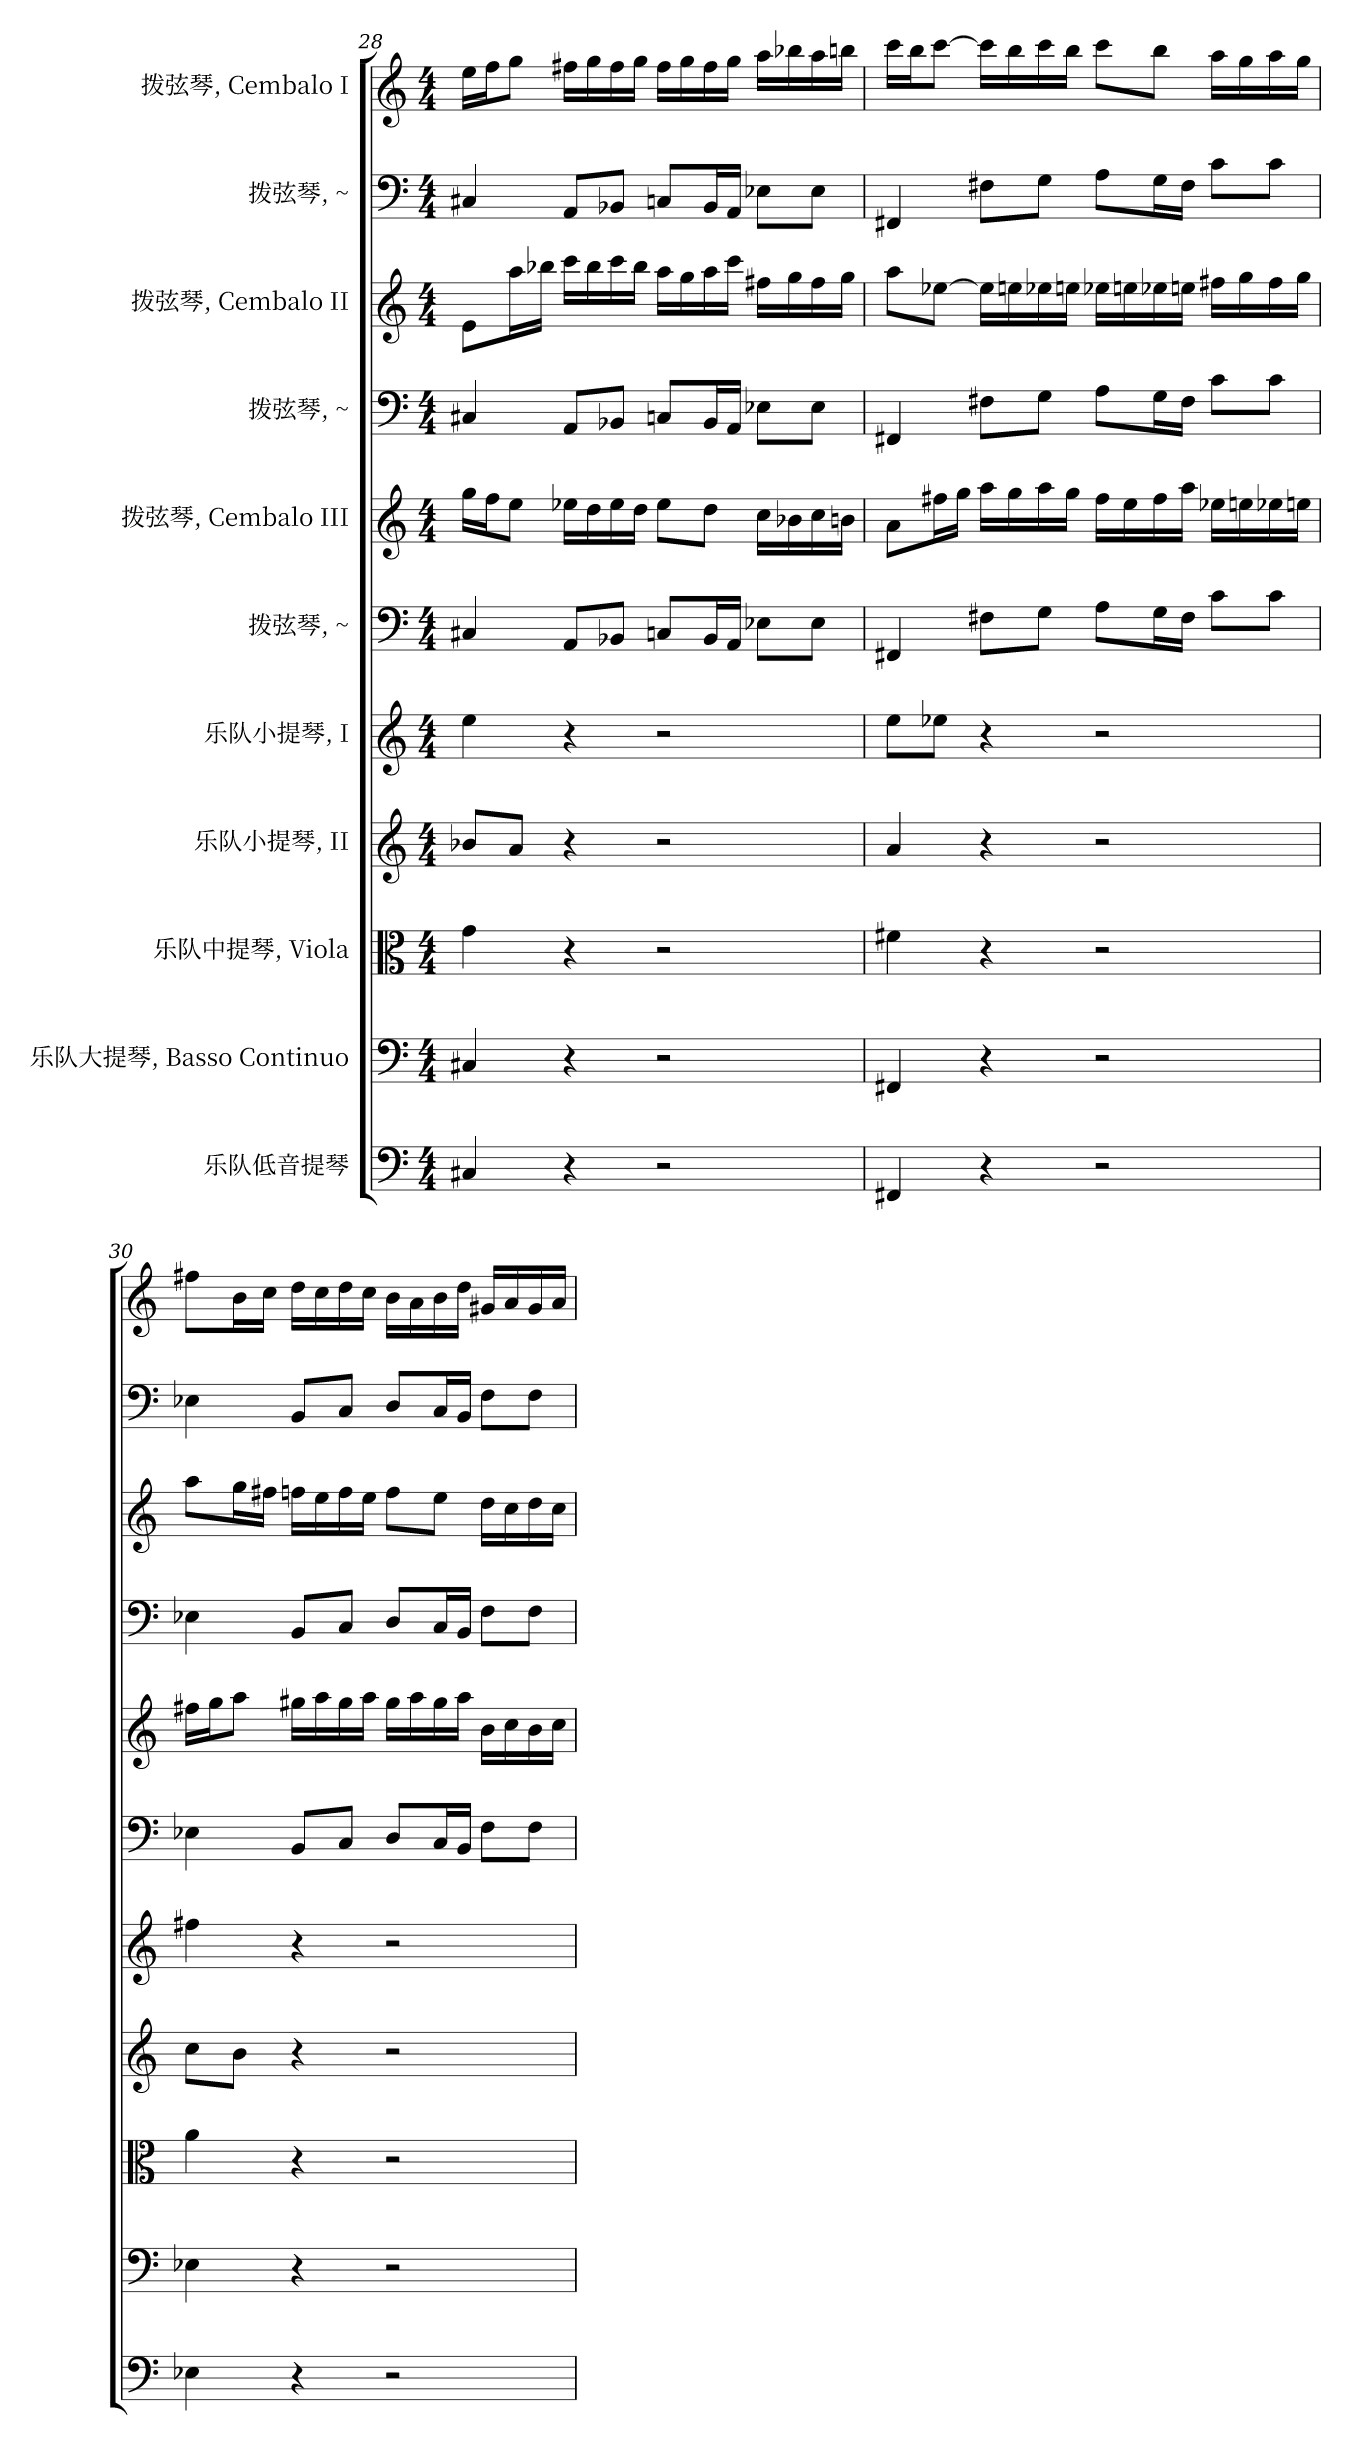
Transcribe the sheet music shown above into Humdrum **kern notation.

**kern	**kern	**kern	**kern	**kern	**kern	**kern	**kern	**kern	**kern	**kern
*part11	*part10	*part9	*part8	*part7	*part6	*part5	*part4	*part3	*part2	*part1
*staff11	*staff10	*staff9	*staff8	*staff7	*staff6	*staff5	*staff4	*staff3	*staff2	*staff1
*I"乐队低音提琴	*I"乐队大提琴, Basso Continuo	*I"乐队中提琴, Viola	*I"乐队小提琴, II	*I"乐队小提琴, I	*I"拨弦琴, ~	*I"拨弦琴, Cembalo III	*I"拨弦琴, ~	*I"拨弦琴, Cembalo II	*I"拨弦琴, ~	*I"拨弦琴, Cembalo I
*clefF4	*clefF4	*clefC3	*clefG2	*clefG2	*clefF4	*clefG2	*clefF4	*clefG2	*clefF4	*clefG2
*ITrd7c12	*	*	*	*	*	*	*	*	*	*
*k[]	*k[]	*k[]	*k[]	*k[]	*k[]	*k[]	*k[]	*k[]	*k[]	*k[]
*M4/4	*M4/4	*M4/4	*M4/4	*M4/4	*M4/4	*M4/4	*M4/4	*M4/4	*M4/4	*M4/4
=28	=28	=28	=28	=28	=28	=28	=28	=28	=28	=28
4CC#X/	4C#X/	4g\	8b-X/L	4ee\	4C#X/	16gg\LL	4C#X/	8e\L	4C#X/	16ee\LL
.	.	.	.	.	.	16ff\J	.	.	.	16ff\J
.	.	.	8a/J	.	.	8ee\J	.	16aa\L	.	8gg\J
.	.	.	.	.	.	.	.	16bb-X\JJ	.	.
4r	4r	4r	4r	4r	8AA/L	16ee-X\LL	8AA/L	16ccc\LL	8AA/L	16ff#X\LL
.	.	.	.	.	.	16dd\	.	16bb-\	.	16gg\
.	.	.	.	.	8BB-X/J	16ee-\	8BB-X/J	16ccc\	8BB-X/J	16ff#\
.	.	.	.	.	.	16dd\JJ	.	16bb-\JJ	.	16gg\JJ
2r	2r	2r	2r	2r	8Cn/L	8ee-\L	8Cn/L	16aa\LL	8Cn/L	16ff#\LL
.	.	.	.	.	.	.	.	16gg\	.	16gg\
.	.	.	.	.	16BB-/L	8dd\J	16BB-/L	16aa\	16BB-/L	16ff#\
.	.	.	.	.	16AA/JJ	.	16AA/JJ	16ccc\JJ	16AA/JJ	16gg\JJ
.	.	.	.	.	8E-X\L	16cc\LL	8E-X\L	16ff#X\LL	8E-X\L	16aa\LL
.	.	.	.	.	.	16b-X\	.	16gg\	.	16bb-X\
.	.	.	.	.	8E-\J	16cc\	8E-\J	16ff#\	8E-\J	16aa\
.	.	.	.	.	.	16bn\JJ	.	16gg\JJ	.	16bbn\JJ
!!LO:PB:g=z
=29	=29	=29	=29	=29	=29	=29	=29	=29	=29	=29
4FFF#X/	4FF#X/	4f#X\	4a/	8ee\L	4FF#X/	8a\L	4FF#X/	8aa\L	4FF#X/	16ccc\LL
.	.	.	.	.	.	.	.	.	.	16bb\J
.	.	.	.	8ee-X\J	.	16ff#X\L	.	[8ee-X\J	.	[8ccc\J
.	.	.	.	.	.	16gg\JJ	.	.	.	.
4r	4r	4r	4r	4r	8F#X\L	16aa\LL	8F#X\L	16ee-\LL]	8F#X\L	16ccc\LL]
.	.	.	.	.	.	16gg\	.	16een\	.	16bb\
.	.	.	.	.	8G\J	16aa\	8G\J	16ee-X\	8G\J	16ccc\
.	.	.	.	.	.	16gg\JJ	.	16een\JJ	.	16bb\JJ
2r	2r	2r	2r	2r	8A\L	16ff#\LL	8A\L	16ee-X\LL	8A\L	8ccc\L
.	.	.	.	.	.	16ee\	.	16een\	.	.
.	.	.	.	.	16G\L	16ff#\	16G\L	16ee-X\	16G\L	8bb\J
.	.	.	.	.	16F#\JJ	16aa\JJ	16F#\JJ	16een\JJ	16F#\JJ	.
.	.	.	.	.	8c\L	16ee-X\LL	8c\L	16ff#X\LL	8c\L	16aa\LL
.	.	.	.	.	.	16een\	.	16gg\	.	16gg\
.	.	.	.	.	8c\J	16ee-X\	8c\J	16ff#\	8c\J	16aa\
.	.	.	.	.	.	16een\JJ	.	16gg\JJ	.	16gg\JJ
=30	=30	=30	=30	=30	=30	=30	=30	=30	=30	=30
4EE-X\	4E-X\	4a\	8cc\L	4ff#X\	4E-X\	16ff#X\LL	4E-X\	8aa\L	4E-X\	8ff#X\L
.	.	.	.	.	.	16gg\J	.	.	.	.
.	.	.	8b\J	.	.	8aa\J	.	16gg\L	.	16b\L
.	.	.	.	.	.	.	.	16ff#X\JJ	.	16cc\JJ
4r	4r	4r	4r	4r	8BB/L	16gg#X\LL	8BB/L	16ffn\LL	8BB/L	16dd\LL
.	.	.	.	.	.	16aa\	.	16ee\	.	16cc\
.	.	.	.	.	8C/J	16gg#\	8C/J	16ff\	8C/J	16dd\
.	.	.	.	.	.	16aa\JJ	.	16ee\JJ	.	16cc\JJ
2r	2r	2r	2r	2r	8D/L	16gg#\LL	8D/L	8ff\L	8D/L	16b\LL
.	.	.	.	.	.	16aa\	.	.	.	16a\
.	.	.	.	.	16C/L	16gg#\	16C/L	8ee\J	16C/L	16b\
.	.	.	.	.	16BB/JJ	16aa\JJ	16BB/JJ	.	16BB/JJ	16dd\JJ
.	.	.	.	.	8F\L	16b\LL	8F\L	16dd\LL	8F\L	16g#X/LL
.	.	.	.	.	.	16cc\	.	16cc\	.	16a/
.	.	.	.	.	8F\J	16b\	8F\J	16dd\	8F\J	16g#/
.	.	.	.	.	.	16cc\JJ	.	16cc\JJ	.	16a/JJ
=	=	=	=	=	=	=	=	=	=	=
*-	*-	*-	*-	*-	*-	*-	*-	*-	*-	*-
